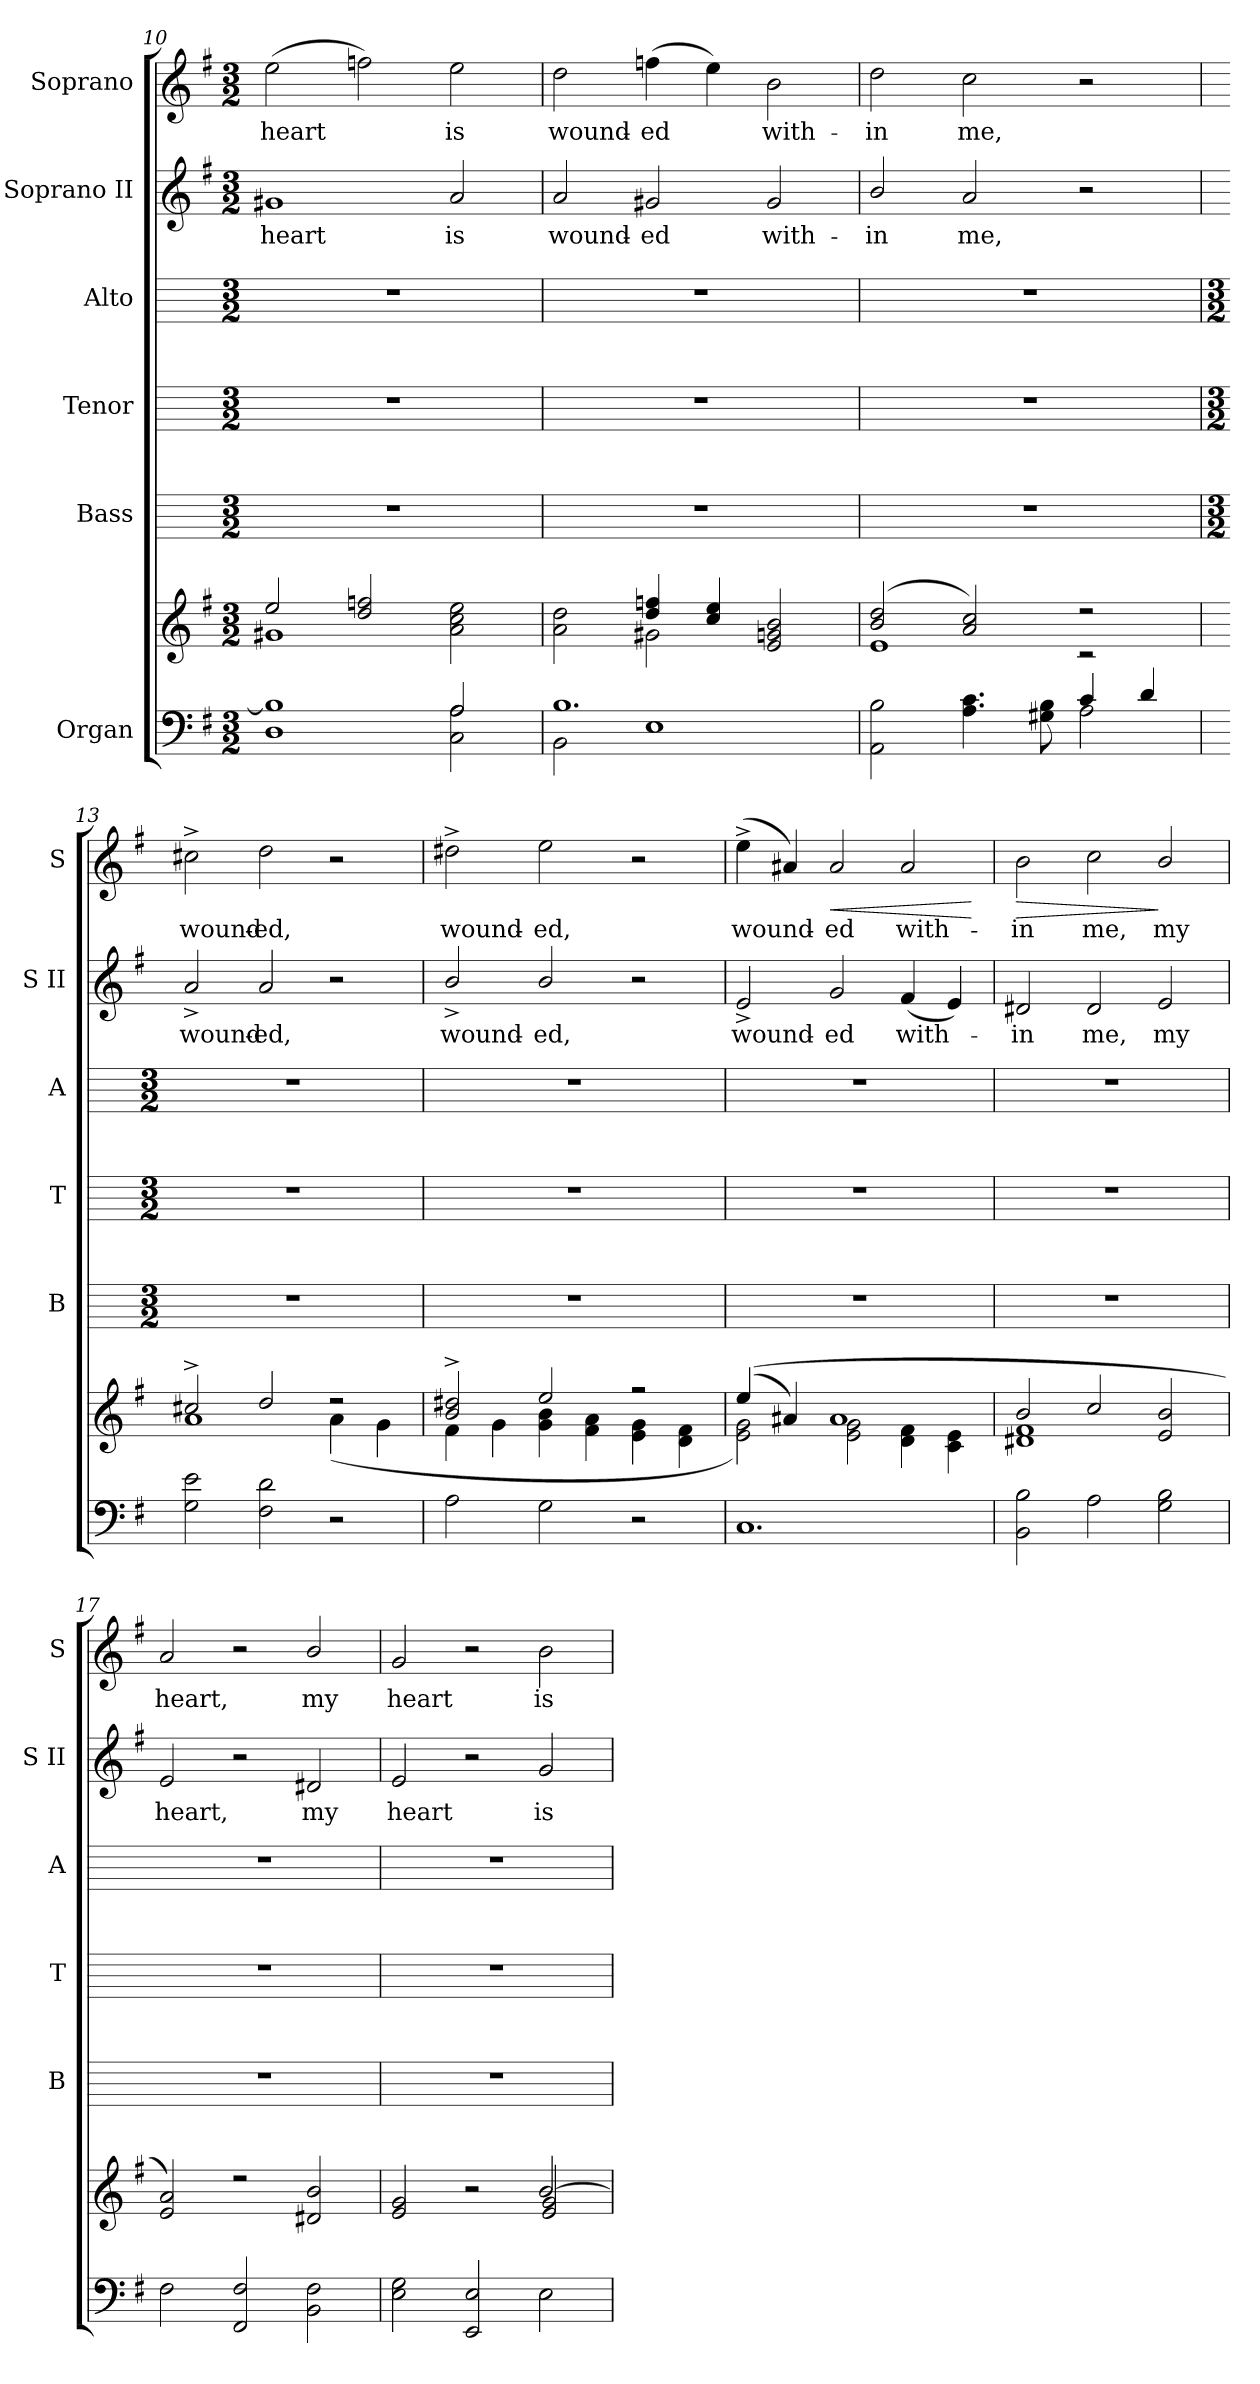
**kern	**kern	**kern	**kern	**kern	**kern	**text	**kern	**text	**dynam
*part6	*part6	*part5	*part4	*part3	*part2	*part2	*part1	*part1	*part1
*staff7	*staff6	*staff5	*staff4	*staff3	*staff2	*staff2	*staff1	*staff1	*staff1
*I"Organ	*	*I"Bass	*I"Tenor	*I"Alto	*I"Soprano II	*	*I"Soprano	*	*
*	*	*I'B	*I'T	*I'A	*I'S II	*	*I'S	*	*
*clefF4	*clefG2	*	*	*	*clefG2	*	*clefG2	*	*
*k[f#]	*k[f#]	*	*	*	*k[f#]	*	*k[f#]	*	*
*G:	*G:	*	*	*	*G:	*	*G:	*	*
*M3/2	*M3/2	*M3/2	*M3/2	*M3/2	*M3/2	*	*M3/2	*	*
=10	=10	=10	=10	=10	=10	=10	=10	=10	=10
*^	*^	*	*	*	*	*	*	*	*
!	!	!	!	!	!	!	!	!LO:LY:b	!	!LO:LY:b	!
1B/]	1D\	2ee/	1g#X\	1.r	1.r	1.r	1g#X	heart	(>2ee	heart	.
.	.	2dd/ 2ffn/	.	.	.	.	.	.	2ffn)	.	.
!	!	!	!	!	!	!	!	!LO:LY:b	!	!LO:LY:b	!
2A/	2C\ 2A\	2a\ 2cc\ 2ee\	2ryy	.	.	.	2a	is	2ee	is	.
=11	=11	=11	=11	=11	=11	=11	=11	=11	=11	=11	=11
!	!	!	!	!	!	!	!	!LO:LY:b	!	!LO:LY:b	!
1.B/	2BB\	2a\ 2dd\	2ryy	1.r	1.r	1.r	2a	wound-	2dd	wound-	.
!	!	!	!	!	!	!	!	!LO:LY:b	!	!LO:LY:b	!
.	1E\	4dd/ 4ffn/	2g#X\	.	.	.	2g#X	-ed	(>4ffn	-ed	.
.	.	4cc/ 4ee/	.	.	.	.	.	.	4ee)	.	.
!	!	!	!	!	!	!	!	!LO:LY:b	!	!LO:LY:b	!
.	.	2e/ 2g/ 2b/	2ryy	.	.	.	2g#	with-	2b	with-	.
=12	=12	=12	=12	=12	=12	=12	=12	=12	=12	=12	=12
!	!	!	!	!	!	!	!	!LO:LY:b	!	!LO:LY:b	!
1ryy	2AA\ 2B\	(>2b/ 2dd/	1e\	1.r	1.r	1.r	2b/	-in	2dd	-in	.
!	!	!	!	!	!	!	!	!LO:LY:b	!	!LO:LY:b	!
.	4.A\ 4.c\	2a/ 2cc/)	.	.	.	.	2a	me,	2cc	me,	.
.	8G#X\ 8B\	.	.	.	.	.	.	.	.	.	.
4c/	2A\	2r	2r	.	.	.	2r	.	2r	.	.
4d/	.	.	.	.	.	.	.	.	.	.	.
*v	*v	*	*	*	*	*	*	*	*	*	*
!!LO:LB:g=z
=13	=13	=13	=13	=13	=13	=13	=13	=13	=13	=13
*	*	*	*M3/2	*M3/2	*M3/2	*	*	*	*	*
!	!	!	!	!	!	!	!LO:LY:b	!	!LO:LY:b	!
2G 2e	2cc#X^/	1a\	1.r	1.r	1.r	2a^	wound-	2cc#X^	wound-	.
!	!	!	!	!	!	!	!LO:LY:b	!	!LO:LY:b	!
2F# 2d	2dd/	.	.	.	.	2a	-ed,	2dd	-ed,	.
2r	2r	(<4a\	.	.	.	2r	.	2r	.	.
.	.	4g\	.	.	.	.	.	.	.	.
=14	=14	=14	=14	=14	=14	=14	=14	=14	=14	=14
!	!	!	!	!	!	!	!LO:LY:b	!	!LO:LY:b	!
2A\	2b/^ 2dd#X/^	4f#\	1.r	1.r	1.r	2b^/	wound-	2dd#X^	wound-	.
.	.	4g\	.	.	.	.	.	.	.	.
!	!	!	!	!	!	!	!LO:LY:b	!	!LO:LY:b	!
2G\	2ee/	4g\ 4b\	.	.	.	2b/	-ed,	2ee	-ed,	.
.	.	4f#\ 4a\	.	.	.	.	.	.	.	.
2r	2r	4e\ 4g\	.	.	.	2r	.	2r	.	.
.	.	4d\ 4f#\	.	.	.	.	.	.	.	.
=15	=15	=15	=15	=15	=15	=15	=15	=15	=15	=15
!	!	!	!	!	!	!	!LO:LY:b	!	!LO:LY:b	!
1.C	(>(>4ee/	2e\ 2g\)	1.r	1.r	1.r	2e^	wound-	(<4ee^	wound-	.
.	4a#X/)	.	.	.	.	.	.	4a#X)	.	.
!	!	!	!	!	!	!	!LO:LY:b	!	!LO:LY:b	!LO:HP:b
.	1a#/	2e\ 2g\	.	.	.	2g	-ed	2a#	ed	<
!	!	!	!	!	!	!	!LO:LY:b	!	!LO:LY:b	!
.	.	4d\ 4f#\	.	.	.	(<4f#	with-	2a#	with-	.
.	.	4c\ 4e\	.	.	.	4e)	.	.	.	.
*	*v	*v	*	*	*	*	*	*	*	*
.	.	.	.	.	.	.	.	.	[
=16	=16	=16	=16	=16	=16	=16	=16	=16	=16
*	*^	*	*	*	*	*	*	*	*
!	!	!	!	!	!	!	!LO:LY:b	!	!LO:LY:b	!LO:HP:b
2BB 2B	2b/	1d#X\ 1f#\	1.r	1.r	1.r	2d#X	in	2b	-in	>
!	!	!	!	!	!	!	!LO:LY:b	!	!LO:LY:b	!
2A	2cc/	.	.	.	.	2d#	me,	2cc	me,	.
!	!	!	!	!	!	!	!LO:LY:b	!	!LO:LY:b	!
2G 2B	2e/ 2b/	2ryy	.	.	.	2e	my	2b/	my	]
=17	=17	=17	=17	=17	=17	=17	=17	=17	=17	=17
!	!	!	!	!	!	!	!LO:LY:b	!	!LO:LY:b	!
2F#\	2e/ 2a/)	1.ryy	1.r	1.r	1.r	2e	heart,	2a	heart,	.
2FF#/ 2F#/	2r	.	.	.	.	2r	.	2r	.	.
!	!	!	!	!	!	!	!LO:LY:b	!	!LO:LY:b	!
2BB\ 2F#\	2d#X/ 2b/	.	.	.	.	2d#X	my	2b/	my	.
=18	=18	=18	=18	=18	=18	=18	=18	=18	=18	=18
!	!	!	!	!	!	!	!LO:LY:b	!	!LO:LY:b	!
2E\ 2G\	2e/ 2g/	1ryy	1.r	1.r	1.r	2e	heart	2g	heart	.
2EE/ 2E/	2r	.	.	.	.	2r	.	2r	.	.
!	!	!	!	!	!	!	!LO:LY:b	!	!LO:LY:b	!
2E\	[2b/	2e/ 2g/	.	.	.	2g	is	2b	is	.
*	*v	*v	*	*	*	*	*	*	*	*
=	=	=	=	=	=	=	=	=	=
*-	*-	*-	*-	*-	*-	*-	*-	*-	*-
